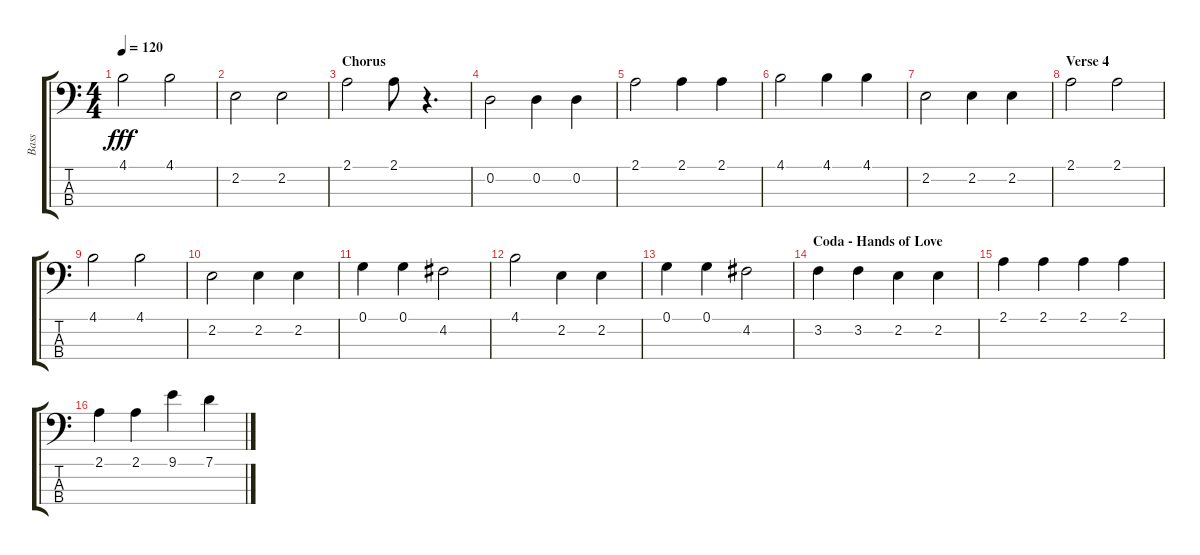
\track ("Bass" "Bass") {instrument electricbassfinger}
\staff {score tabs}
\tuning (G2 D2 A1 E1) {hide}
\ts (4 4)
\tempo 120
\clef f4
\ks c
4.1.2{dy fff} 4.1.2 |
2.2.2 2.2.2 |
\section ("" "Chorus")
2.1.2 2.1.8 r.4{d} |
0.2.2 0.2.4 0.2.4 |
2.1.2 2.1.4 2.1.4 |
4.1.2 4.1.4 4.1.4 |
2.2.2 2.2.4 2.2.4 |
\section ("" "Verse 4")
2.1.2 2.1.2 |
4.1.2 4.1.2 |
2.2.2 2.2.4 2.2.4 |
0.1.4 0.1.4 4.2.2 |
4.1.2 2.2.4 2.2.4 |
0.1.4 0.1.4 4.2.2 |
\section ("" "Coda - Hands of Love")
3.2.4 3.2.4 2.2.4 2.2.4 |
2.1.4 2.1.4 2.1.4 2.1.4 |
2.1.4 2.1.4 9.1.4 7.1.4
